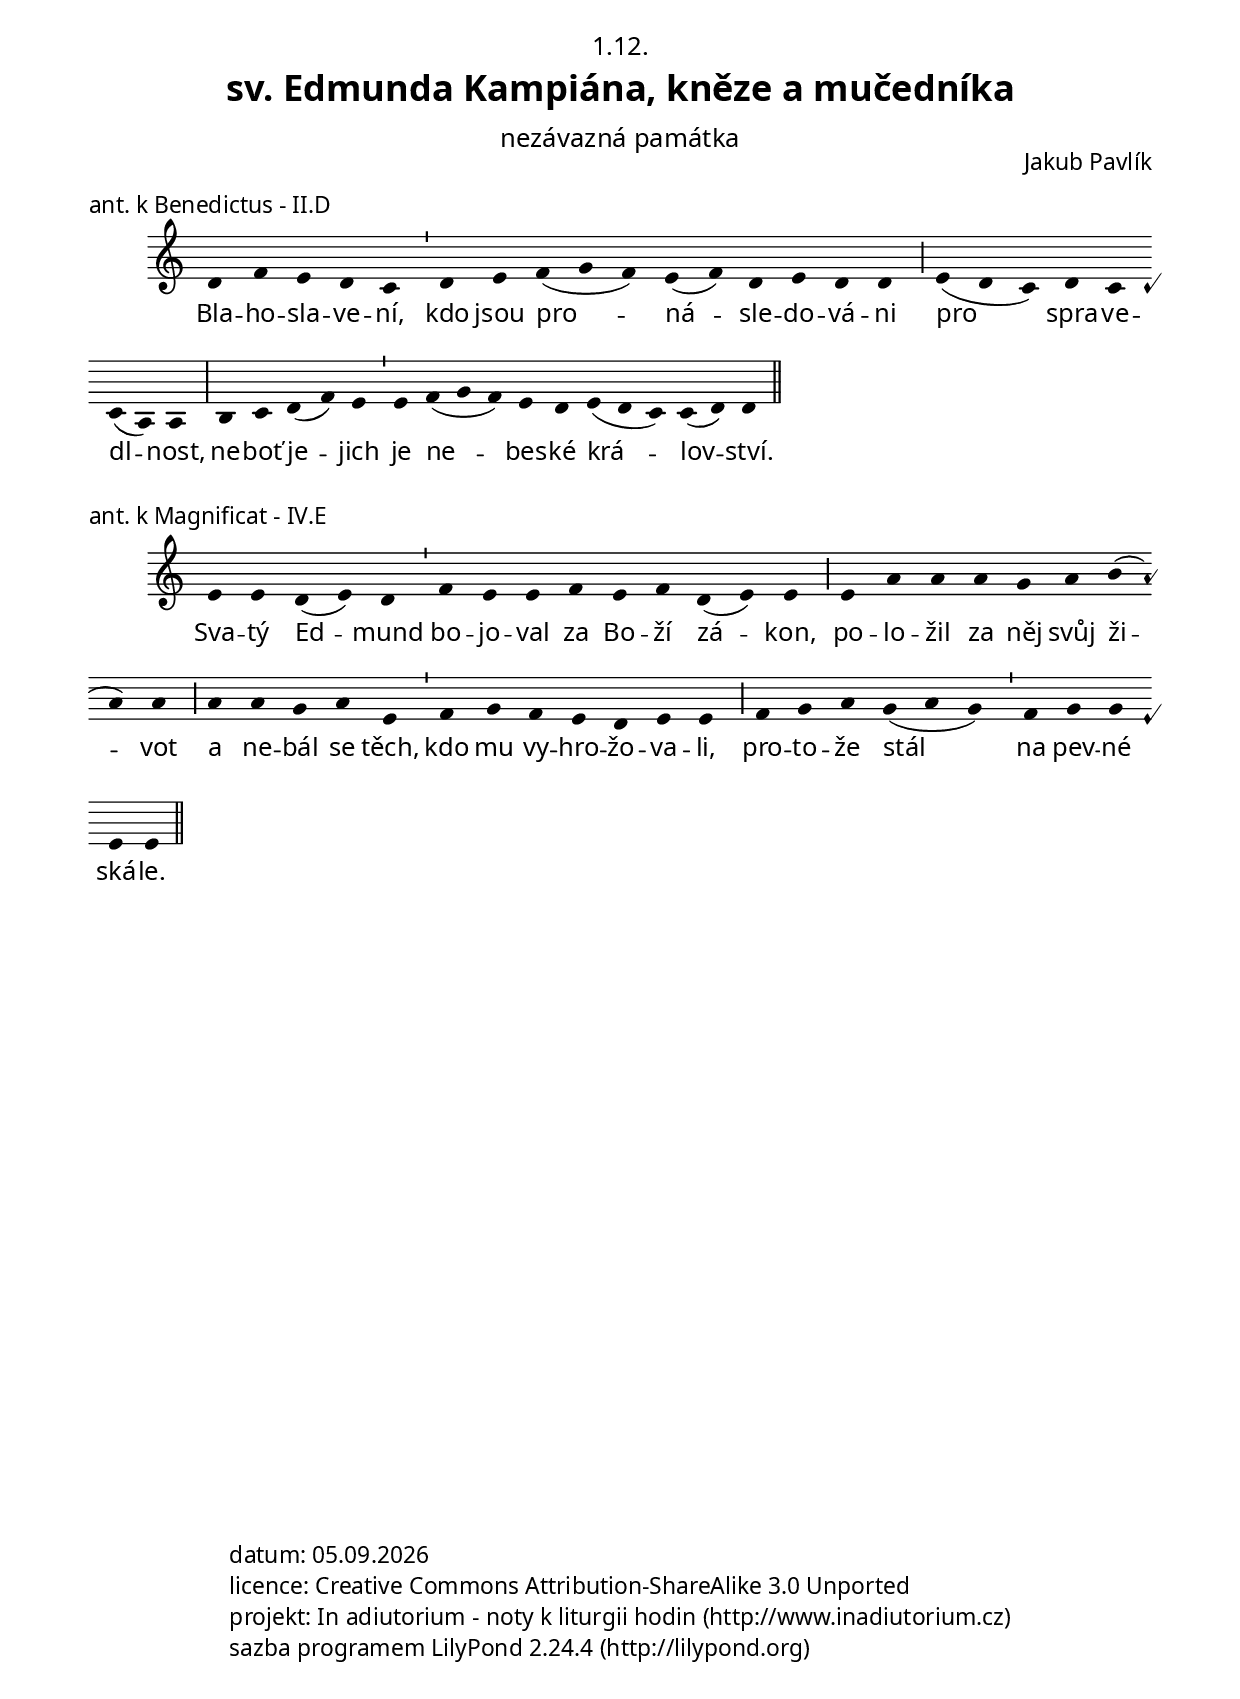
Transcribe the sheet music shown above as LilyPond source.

\version "2.17.5"

\include "../spolecne.ly"

\header {
  title = \markup\titleSvatek
            "sv. Edmunda Kampiána, kněze a mučedníka"
            "nezávazná památka"
            1.12.
  composer = "Jakub Pavlík"
}

\score {
  \relative c' {
    \choralniRezim
    d4 f e d c \barMin d e f(  g f) e( f) d e d d \barMaior
    e( d c) d c c( a) a \barMax
    b c d( f) e \barMin e f( g f) e d e( d c) c( d) d \barFinalis
  }
  \addlyrics {
    Bla -- ho -- sla -- ve -- ní,
    kdo jsou pro -- ná -- sle -- do -- vá -- ni
    pro spra -- ve -- dl -- nost,
    ne -- boť je -- jich je ne -- bes -- ké krá -- lov -- ství.
  }
  \header {
    quid = "ant. k Benedictus"
    modus = "II"
    differentia = "D"
    psalmus = ""
    fial = "commune/commune_vicemucedniku.ly#rch-aben"
    id = "aben"
    piece = \markup {\sestavTitulekBezZalmu}
  }
}

\score {
  \relative c' {
    \choralniRezim
    e4 e d( e) d \barMin f e e f e f d( e) e \barMaior
    e a a a g a b( a) a \barMaior
    a a g a e \barMin f g f e d e e \barMaior
    f g a g( a g) \barMin f g g e e \barFinalis
  }
  \addlyrics {
    Sva -- tý Ed -- mund bo -- jo -- val za Bo -- ží zá -- kon,
    po -- lo -- žil za něj svůj ži -- vot
    a ne -- bál se těch, kdo mu vy -- hro -- žo -- va -- li,
    pro -- to -- že stál na pev -- né ská -- le.
  }
  \header {
    quid = "ant. k Magnificat"
    modus = "IV"
    differentia = "E"
    psalmus = ""
    id = "amag"
    piece = \markup {\sestavTitulekBezZalmu}
  }
}